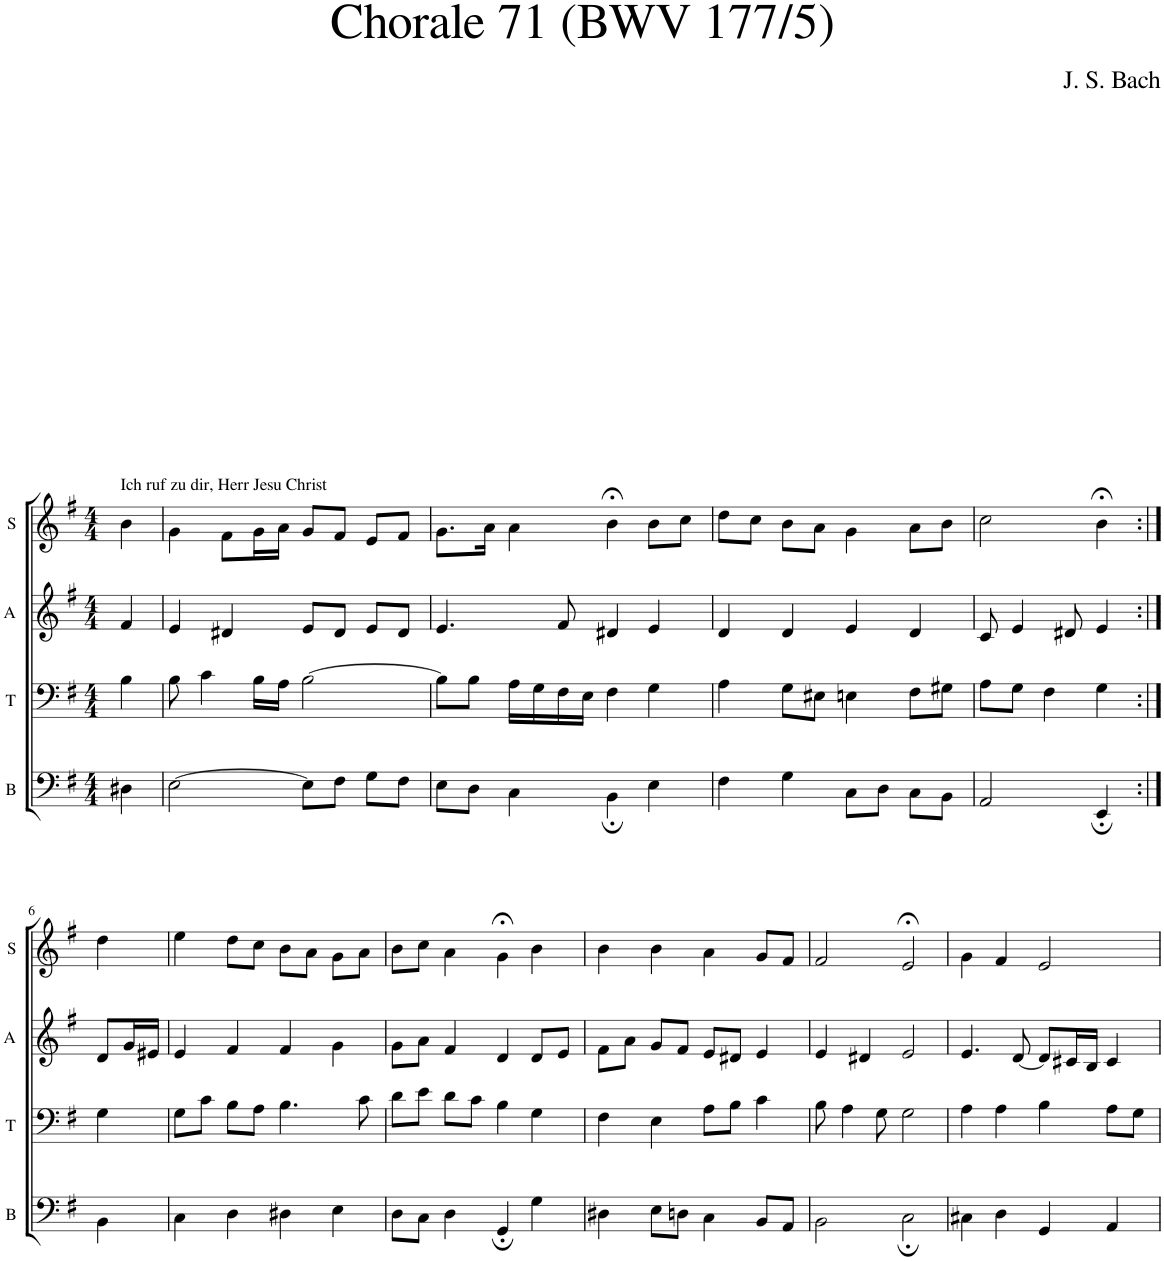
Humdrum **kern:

**kern	**kern	**kern	**kern
*part4	*part3	*part2	*part1
*staff4	*staff3	*staff2	*staff1
*I"B	*I"T	*I"A	*I"S
*I'B	*I'T	*I'A	*I'S
*clefF4	*clefF4	*clefG2	*clefG2
*k[f#]	*k[f#]	*k[f#]	*k[f#]
*M4/4	*M4/4	*M4/4	*M4/4
=1	=1	=1	=1
!	!	!	!LO:TX:a:t=Ich ruf zu dir, Herr Jesu Christ
4D#X\	4B\	4f#/	4b\
=2	=2	=2	=2
[2E\	8B\	4e/	4g\
.	4c\	.	.
.	.	4d#X/	8f#\L
.	16B\LL	.	16g\L
.	16A\JJ	.	16a\JJ
8E\L]	[2B\	8e/L	8g/L
8F#\J	.	8d#/J	8f#/J
8G\L	.	8e/L	8e/L
8F#\J	.	8d#/J	8f#/J
=3	=3	=3	=3
8E\L	8B\L]	4.e/	8.g\L
8D\J	8B\J	.	.
.	.	.	16a\Jk
4C\	16A\LL	.	4a\
.	16G\	.	.
.	16F#\	8f#/	.
.	16E\JJ	.	.
4BB;\	4F#\	4d#X/	4b;<\
4E\	4G\	4e/	8b\L
.	.	.	8cc\J
=4	=4	=4	=4
4F#\	4A\	4d/	8dd\L
.	.	.	8cc\J
4G\	8G\L	4d/	8b\L
.	8E#X\J	.	8a\J
8C\L	4En\	4e/	4g\
8D\J	.	.	.
8C\L	8F#\L	4d/	8a\L
8BB\J	8G#X\J	.	8b\J
=5	=5	=5	=5
2AA/	8A\L	8c/	2cc\
.	8G\J	4e/	.
.	4F#\	.	.
.	.	8d#X/	.
4EE;/	4G\	4e/	4b;<\
!!LO:LB:g=z
=6:|!	=6:|!	=6:|!	=6:|!
4BB\	4G\	8d/L	4dd\
.	.	16g/L	.
.	.	16e#X/JJ	.
=7	=7	=7	=7
4C\	8G\L	4e/	4ee\
.	8c\J	.	.
4D\	8B\L	4f#/	8dd\L
.	8A\J	.	8cc\J
4D#X\	4.B\	4f#/	8b\L
.	.	.	8a\J
4E\	.	4g\	8g\L
.	8c\	.	8a\J
=8	=8	=8	=8
8D\L	8d\L	8g\L	8b\L
8C\J	8e\J	8a\J	8cc\J
4D\	8d\L	4f#/	4a\
.	8c\J	.	.
4GG;/	4B\	4d/	4g;<\
4G\	4G\	8d/L	4b\
.	.	8e/J	.
=9	=9	=9	=9
4D#X\	4F#\	8f#\L	4b\
.	.	8a\J	.
8E\L	4E\	8g/L	4b\
8Dn\J	.	8f#/J	.
4C\	8A\L	8e/L	4a\
.	8B\J	8d#X/J	.
8BB/L	4c\	4e/	8g/L
8AA/J	.	.	8f#/J
=10	=10	=10	=10
2BB\	8B\	4e/	2f#/
.	4A\	.	.
.	.	4d#X/	.
.	8G\	.	.
2C;\	2G\	2e/	2e;</
=11	=11	=11	=11
4C#X\	4A\	4.e/	4g\
4D\	4A\	.	4f#/
.	.	[8d/	.
4GG/	4B\	8d/L]	2e/
.	.	16c#X/L	.
.	.	16B/JJ	.
4AA/	8A\L	4c#/	.
.	8G\J	.	.
=	=	=	=
*-	*-	*-	*-
